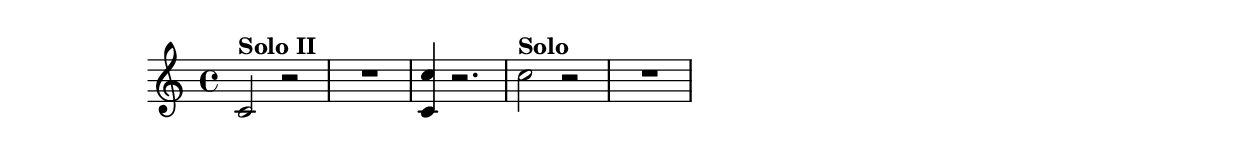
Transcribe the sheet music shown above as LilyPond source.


\header { texidoc = " Multimeasure rests are printed after solos, both
    for solo1 and for solo2."  }
\version "2.16.0"

\layout { ragged-right = ##t }
\new Staff 
\partcombine
\relative c''{ R1*2 | c4 r2.  | c2 r  | R1 }
\relative c' {  c2 r | R1 | c4 r2. | R1*2  }
